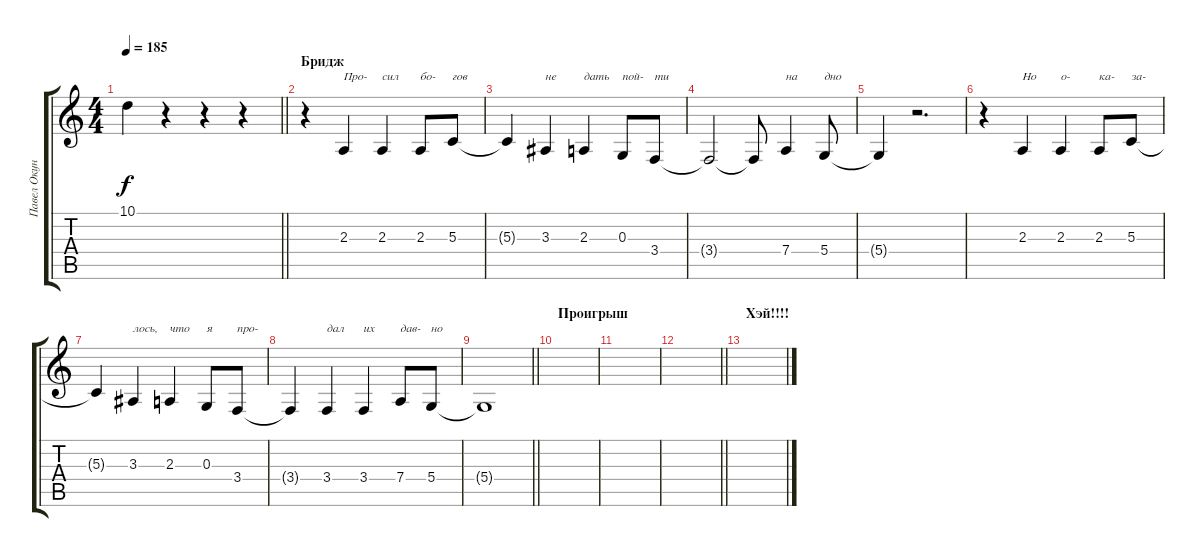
\track ("Павел Окунев" "Павел Окун") {instrument bassoon}
\staff {score tabs}
\tuning (E4 B3 G3 D3 A2 E2) {hide}
\ts (4 4)
\tempo 185
\clef g2
\barLineRight lightlight
\ks c
10.1{t}.4{dy f} r.4 r.4 r.4 |
\section ("" "Бридж")
r.4 2.3.4{txt "Про-"} 2.3.4{txt "сил"} 2.3.8{txt "бо-"} 5.3.8{txt "гов"} |
5.3{t}.4 3.3.4{txt "не"} 2.3.4{txt "дать"} 0.3.8{txt "пой-"} 3.4.8{txt "ти"} |
3.4{t}.2 3.4{t}.8 7.4.4{txt "на"} 5.4.8{txt "дно"} |
5.4{t}.4 r.2{d} |
r.4 2.3.4{txt "Но"} 2.3.4{txt "о-"} 2.3.8{txt "ка-"} 5.3.8{txt "за-"} |
5.3{t}.4 3.3.4{txt "лось,"} 2.3.4{txt "что"} 0.3.8{txt "я"} 3.4.8{txt "про-"} |
3.4{t}.4 3.4.4{txt "дал"} 3.4.4{txt "их"} 7.4.8{txt "дав-"} 5.4.8{txt "но"} |
\barLineRight lightlight
5.4{t}.1 |
\section ("" "Проигрыш")
|
|
\barLineRight lightlight
|
\section ("" "Хэй!!!!")
